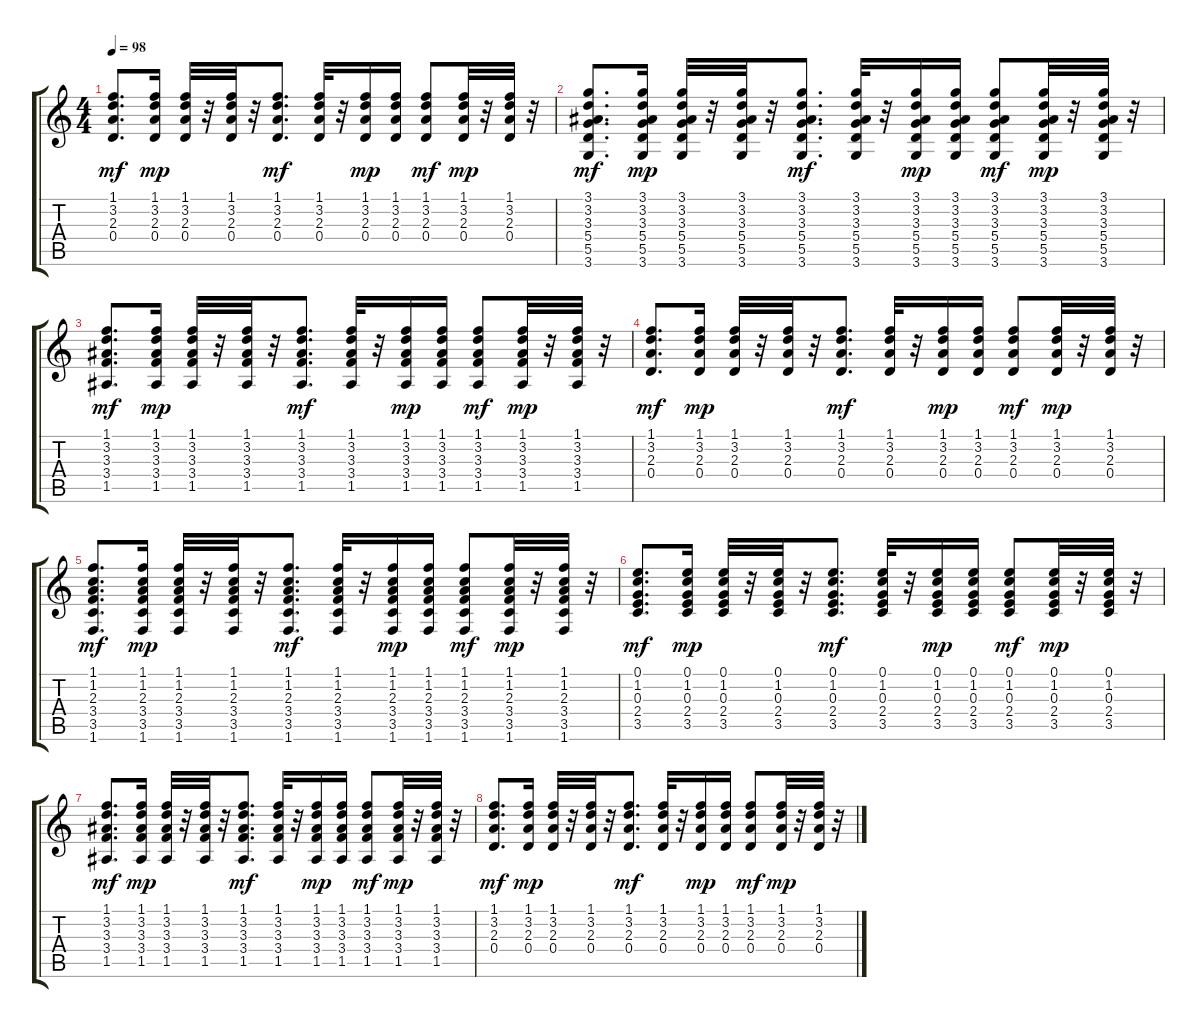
\track "" {instrument acousticguitarsteel}
\staff {score tabs}
\tuning (E4 B3 G3 D3 A2 E2) {hide}
\ts (4 4)
\tempo 98
\clef g2
\ks c
(1.1 3.2 2.3 0.4).8{d dy mf} (1.1 3.2 2.3 0.4).16{dy mp} (1.1 3.2 2.3 0.4).32 r.32 (1.1 3.2 2.3 0.4).32 r.32 (1.1 3.2 2.3 0.4).8{d dy mf} (1.1 3.2 2.3 0.4).32 r.32 (1.1 3.2 2.3 0.4).16{dy mp} (1.1 3.2 2.3 0.4).16 (1.1 3.2 2.3 0.4).8{dy mf} (1.1 3.2 2.3 0.4).32{dy mp} r.32 (1.1 3.2 2.3 0.4).32 r.32 |
(3.1 3.2 3.3 5.4 5.5 3.6).8{d dy mf} (3.1 3.2 3.3 5.4 5.5 3.6).16{dy mp} (3.1 3.2 3.3 5.4 5.5 3.6).32 r.32 (3.1 3.2 3.3 5.4 5.5 3.6).32 r.32 (3.1 3.2 3.3 5.4 5.5 3.6).8{d dy mf} (3.1 3.2 3.3 5.4 5.5 3.6).32 r.32 (3.1 3.2 3.3 5.4 5.5 3.6).16{dy mp} (3.1 3.2 3.3 5.4 5.5 3.6).16 (3.1 3.2 3.3 5.4 5.5 3.6).8{dy mf} (3.1 3.2 3.3 5.4 5.5 3.6).32{dy mp} r.32 (3.1 3.2 3.3 5.4 5.5 3.6).32 r.32 |
(1.1 3.2 3.3 3.4 1.5).8{d dy mf} (1.1 3.2 3.3 3.4 1.5).16{dy mp} (1.1 3.2 3.3 3.4 1.5).32 r.32 (1.1 3.2 3.3 3.4 1.5).32 r.32 (1.1 3.2 3.3 3.4 1.5).8{d dy mf} (1.1 3.2 3.3 3.4 1.5).32 r.32 (1.1 3.2 3.3 3.4 1.5).16{dy mp} (1.1 3.2 3.3 3.4 1.5).16 (1.1 3.2 3.3 3.4 1.5).8{dy mf} (1.1 3.2 3.3 3.4 1.5).32{dy mp} r.32 (1.1 3.2 3.3 3.4 1.5).32 r.32 |
(1.1 3.2 2.3 0.4).8{d dy mf} (1.1 3.2 2.3 0.4).16{dy mp} (1.1 3.2 2.3 0.4).32 r.32 (1.1 3.2 2.3 0.4).32 r.32 (1.1 3.2 2.3 0.4).8{d dy mf} (1.1 3.2 2.3 0.4).32 r.32 (1.1 3.2 2.3 0.4).16{dy mp} (1.1 3.2 2.3 0.4).16 (1.1 3.2 2.3 0.4).8{dy mf} (1.1 3.2 2.3 0.4).32{dy mp} r.32 (1.1 3.2 2.3 0.4).32 r.32 |
(1.1 1.2 2.3 3.4 3.5 1.6).8{d dy mf} (1.1 1.2 2.3 3.4 3.5 1.6).16{dy mp} (1.1 1.2 2.3 3.4 3.5 1.6).32 r.32 (1.1 1.2 2.3 3.4 3.5 1.6).32 r.32 (1.1 1.2 2.3 3.4 3.5 1.6).8{d dy mf} (1.1 1.2 2.3 3.4 3.5 1.6).32 r.32 (1.1 1.2 2.3 3.4 3.5 1.6).16{dy mp} (1.1 1.2 2.3 3.4 3.5 1.6).16 (1.1 1.2 2.3 3.4 3.5 1.6).8{dy mf} (1.1 1.2 2.3 3.4 3.5 1.6).32{dy mp} r.32 (1.1 1.2 2.3 3.4 3.5 1.6).32 r.32 |
(0.1 1.2 0.3 2.4 3.5).8{d dy mf} (0.1 1.2 0.3 2.4 3.5).16{dy mp} (0.1 1.2 0.3 2.4 3.5).32 r.32 (0.1 1.2 0.3 2.4 3.5).32 r.32 (0.1 1.2 0.3 2.4 3.5).8{d dy mf} (0.1 1.2 0.3 2.4 3.5).32 r.32 (0.1 1.2 0.3 2.4 3.5).16{dy mp} (0.1 1.2 0.3 2.4 3.5).16 (0.1 1.2 0.3 2.4 3.5).8{dy mf} (0.1 1.2 0.3 2.4 3.5).32{dy mp} r.32 (0.1 1.2 0.3 2.4 3.5).32 r.32 |
(1.1 3.2 3.3 3.4 1.5).8{d dy mf} (1.1 3.2 3.3 3.4 1.5).16{dy mp} (1.1 3.2 3.3 3.4 1.5).32 r.32 (1.1 3.2 3.3 3.4 1.5).32 r.32 (1.1 3.2 3.3 3.4 1.5).8{d dy mf} (1.1 3.2 3.3 3.4 1.5).32 r.32 (1.1 3.2 3.3 3.4 1.5).16{dy mp} (1.1 3.2 3.3 3.4 1.5).16 (1.1 3.2 3.3 3.4 1.5).8{dy mf} (1.1 3.2 3.3 3.4 1.5).32{dy mp} r.32 (1.1 3.2 3.3 3.4 1.5).32 r.32 |
(1.1 3.2 2.3 0.4).8{d dy mf} (1.1 3.2 2.3 0.4).16{dy mp} (1.1 3.2 2.3 0.4).32 r.32 (1.1 3.2 2.3 0.4).32 r.32 (1.1 3.2 2.3 0.4).8{d dy mf} (1.1 3.2 2.3 0.4).32 r.32 (1.1 3.2 2.3 0.4).16{dy mp} (1.1 3.2 2.3 0.4).16 (1.1 3.2 2.3 0.4).8{dy mf} (1.1 3.2 2.3 0.4).32{dy mp} r.32 (1.1 3.2 2.3 0.4).32 r.32
